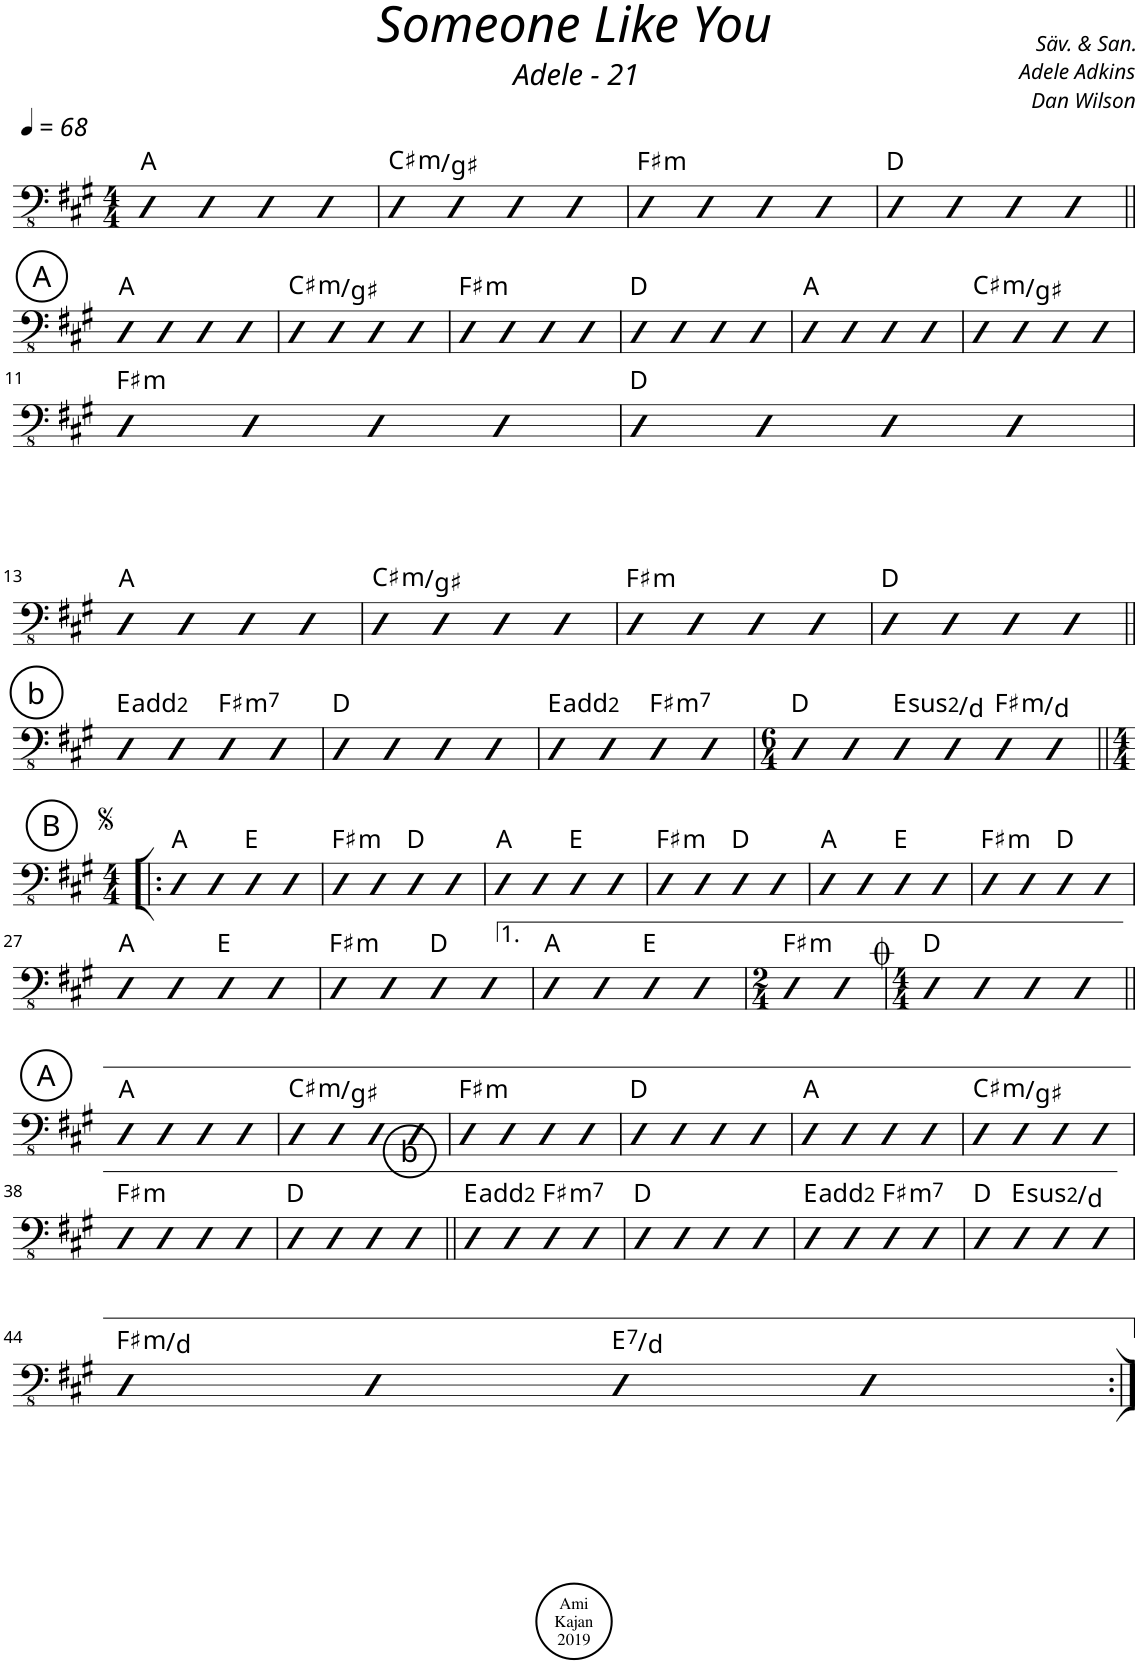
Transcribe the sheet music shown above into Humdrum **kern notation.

**kern	**harte
*part1	*part1
*staff1	*
*I"Acoustic Bass	*
*I'Bass	*
*clefFv4	*
*k[f#c#g#]	*
*M4/4	*
*MM68	*
=1	=1
4DD	A:maj
4DD	.
4DD	.
4DD	.
=2	=2
!	!LO:H:kt=m
4DD	C#:min/5
4DD	.
4DD	.
4DD	.
=3	=3
!	!LO:H:kt=m
4DD	F#:min
4DD	.
4DD	.
4DD	.
=4	=4
4DD	D:maj
4DD	.
4DD	.
4DD	.
!!LO:LB:g=z
!!LO:REH:place=s1:a:cj:enc=circle:fs=14:t=A
=5||	=5||
4DD	A:maj
4DD	.
4DD	.
4DD	.
=6	=6
!	!LO:H:kt=m
4DD	C#:min/5
4DD	.
4DD	.
4DD	.
=7	=7
!	!LO:H:kt=m
4DD	F#:min
4DD	.
4DD	.
4DD	.
=8	=8
4DD	D:maj
4DD	.
4DD	.
4DD	.
=9	=9
4DD	A:maj
4DD	.
4DD	.
4DD	.
=10	=10
!	!LO:H:kt=m
4DD	C#:min/5
4DD	.
4DD	.
4DD	.
!!LO:LB:g=z
=11	=11
!	!LO:H:kt=m
4DD	F#:min
4DD	.
4DD	.
4DD	.
=12	=12
4DD	D:maj
4DD	.
4DD	.
4DD	.
!!LO:LB:g=z
=13	=13
4DD	A:maj
4DD	.
4DD	.
4DD	.
=14	=14
!	!LO:H:kt=m
4DD	C#:min/5
4DD	.
4DD	.
4DD	.
=15	=15
!	!LO:H:kt=m
4DD	F#:min
4DD	.
4DD	.
4DD	.
=16	=16
4DD	D:maj
4DD	.
4DD	.
4DD	.
!!LO:LB:g=z
!!LO:REH:place=s1:a:cj:enc=circle:fs=14:t=b
=17||	=17||
4DD	E:maj(2)
4DD	.
!	!LO:H:kt=m7
4DD	F#:min7
4DD	.
=18	=18
4DD	D:maj
4DD	.
4DD	.
4DD	.
=19	=19
4DD	E:maj(2)
4DD	.
!	!LO:H:kt=m7
4DD	F#:min7
4DD	.
=20	=20
*M6/4	*
4DD	D:maj
4DD	.
!	!LO:H:kt=2
4DD	E:(1,2,5)/b7
4DD	.
!	!LO:H:kt=m
4DD	F#:min/b6
4DD	.
!!LO:LB:g=z
!!LO:REH:place=s1:a:cj:enc=circle:fs=14:t=B
=21!|:	=21!|:
*M4/4	*
4DD	A:maj
4DD	.
4DD	E:maj
4DD	.
=22	=22
!	!LO:H:kt=m
4DD	F#:min
4DD	.
4DD	D:maj
4DD	.
=23	=23
4DD	A:maj
4DD	.
4DD	E:maj
4DD	.
=24	=24
!	!LO:H:kt=m
4DD	F#:min
4DD	.
4DD	D:maj
4DD	.
=25	=25
4DD	A:maj
4DD	.
4DD	E:maj
4DD	.
=26	=26
!	!LO:H:kt=m
4DD	F#:min
4DD	.
4DD	D:maj
4DD	.
!!LO:LB:g=z
=27	=27
4DD	A:maj
4DD	.
4DD	E:maj
4DD	.
=28	=28
!	!LO:H:kt=m
4DD	F#:min
4DD	.
4DD	D:maj
4DD	.
=29	=29
4DD	A:maj
4DD	.
4DD	E:maj
4DD	.
=30	=30
*M2/4	*
!	!LO:H:kt=m
4DD	F#:min
4DD	.
!LO:TX:a:t=<i/><font size="21"/><font face="ScoreText"/>	!
=31	=31
*M4/4	*
4DD	D:maj
4DD	.
4DD	.
4DD	.
!!LO:LB:g=z
!!LO:REH:place=s1:a:cj:enc=circle:fs=14:t=A
=32||	=32||
4DD	A:maj
4DD	.
4DD	.
4DD	.
=33	=33
!	!LO:H:kt=m
4DD	C#:min/5
4DD	.
4DD	.
4DD	.
=34	=34
!	!LO:H:kt=m
4DD	F#:min
4DD	.
4DD	.
4DD	.
=35	=35
4DD	D:maj
4DD	.
4DD	.
4DD	.
=36	=36
4DD	A:maj
4DD	.
4DD	.
4DD	.
=37	=37
!	!LO:H:kt=m
4DD	C#:min/5
4DD	.
4DD	.
4DD	.
!!LO:LB:g=z
=38	=38
!	!LO:H:kt=m
4DD	F#:min
4DD	.
4DD	.
4DD	.
=39	=39
4DD	D:maj
4DD	.
4DD	.
4DD	.
!!LO:REH:place=s1:a:cj:enc=circle:fs=14:t=b
=40||	=40||
4DD	E:maj(2)
4DD	.
!	!LO:H:kt=m7
4DD	F#:min7
4DD	.
=41	=41
4DD	D:maj
4DD	.
4DD	.
4DD	.
=42	=42
4DD	E:maj(2)
4DD	.
!	!LO:H:kt=m7
4DD	F#:min7
4DD	.
=43	=43
4DD	D:maj
4DD	.
!	!LO:H:kt=2
4DD	E:(1,2,5)/b7
4DD	.
!!LO:LB:g=z
=44	=44
!	!LO:H:kt=m
4DD	F#:min/b6
4DD	.
!	!LO:H:kt=7
4DD	E:7/b7
4DD	.
=:|!	=:|!
*-	*-
